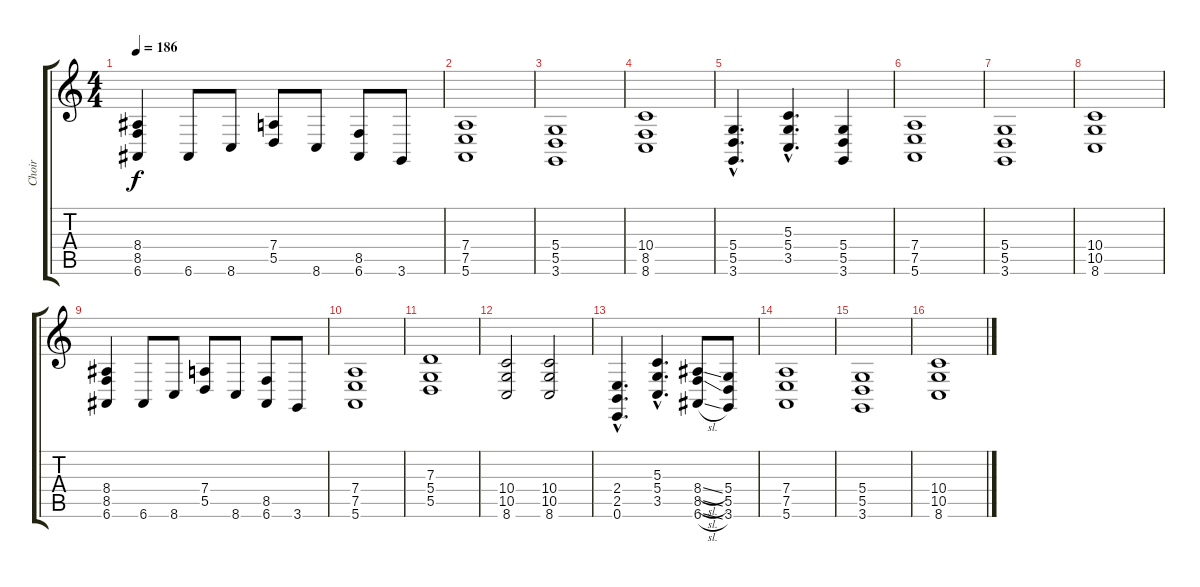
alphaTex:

\track ("Choir" "Choir") {instrument choiraahs}
\staff {score tabs}
\tuning (E4 B3 G3 D3 A2 E2) {hide}
\ts (4 4)
\tempo 186
\clef g2
\ks c
(8.4 8.5 6.6).4{dy f} 6.6.8 8.6.8 (7.4 5.5).8 8.6.8 (8.5 6.6).8 3.6.8 |
(7.4 7.5 5.6).1 |
(5.4 5.5 3.6).1 |
(10.4 8.5 8.6).1 |
(5.4{hac} 5.5{hac} 3.6{hac}).4{d} (5.3{hac} 5.4{hac} 3.5{hac}).4{d} (5.4 5.5 3.6).4 |
(7.4 7.5 5.6).1 |
(5.4 5.5 3.6).1 |
(10.4 10.5 8.6).1 |
(8.4 8.5 6.6).4 6.6.8 8.6.8 (7.4 5.5).8 8.6.8 (8.5 6.6).8 3.6.8 |
(7.4 7.5 5.6).1 |
(7.3 5.4 5.5).1 |
(10.4 10.5 8.6).2 (10.4 10.5 8.6).2 |
(2.4{hac} 2.5{hac} 0.6{hac}).4{d} (5.3{hac} 5.4{hac} 3.5{hac}).4{d} (8.4{sl} 8.5{sl} 6.6{sl}).8 (5.4 5.5 3.6).8 |
(7.4 7.5 5.6).1 |
(5.4 5.5 3.6).1 |
(10.4 10.5 8.6).1
